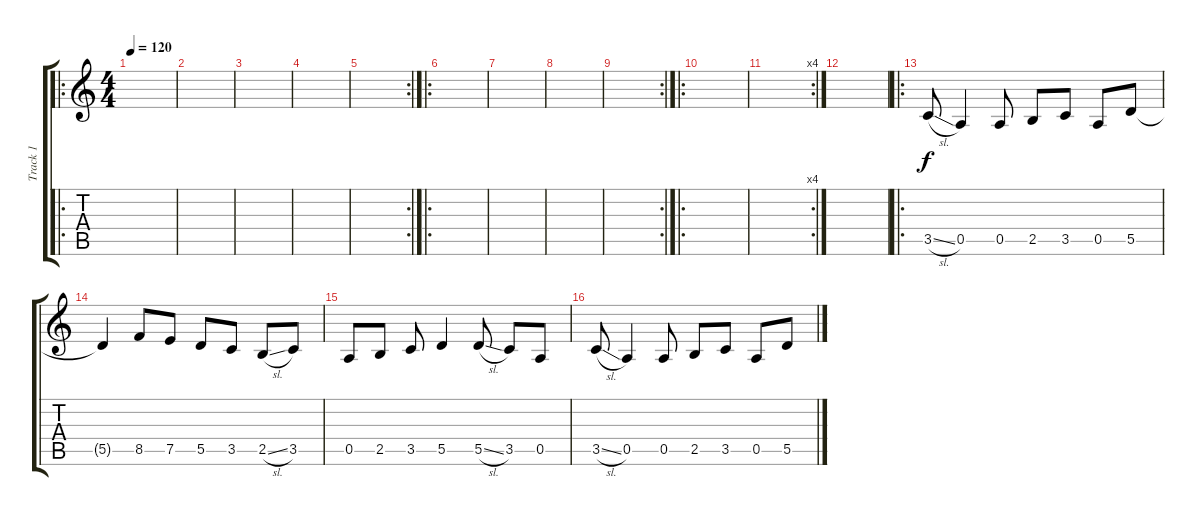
\track ("Track 1" "Track 1") {instrument electricguitarclean}
\staff {score tabs}
\tuning (E4 A3 G3 D3 A2 D2) {hide}
\ro
\ts (4 4)
\tempo 120
\clef g2
\ks c
|
|
|
|
\rc 2
|
\ro
|
|
|
\rc 2
|
\ro
|
\rc 4
|
|
\ro
3.5{sl}.8 0.5.4 0.5.8 2.5.8 3.5.8 0.5.8 5.5.8 |
5.5{t}.4 8.5.8 7.5.8 5.5.8 3.5.8 2.5{sl}.8 3.5.8 |
0.5.8 2.5.8 3.5.8 5.5.4 5.5{sl}.8 3.5.8 0.5.8 |
3.5{sl}.8 0.5.4 0.5.8 2.5.8 3.5.8 0.5.8 5.5.8
